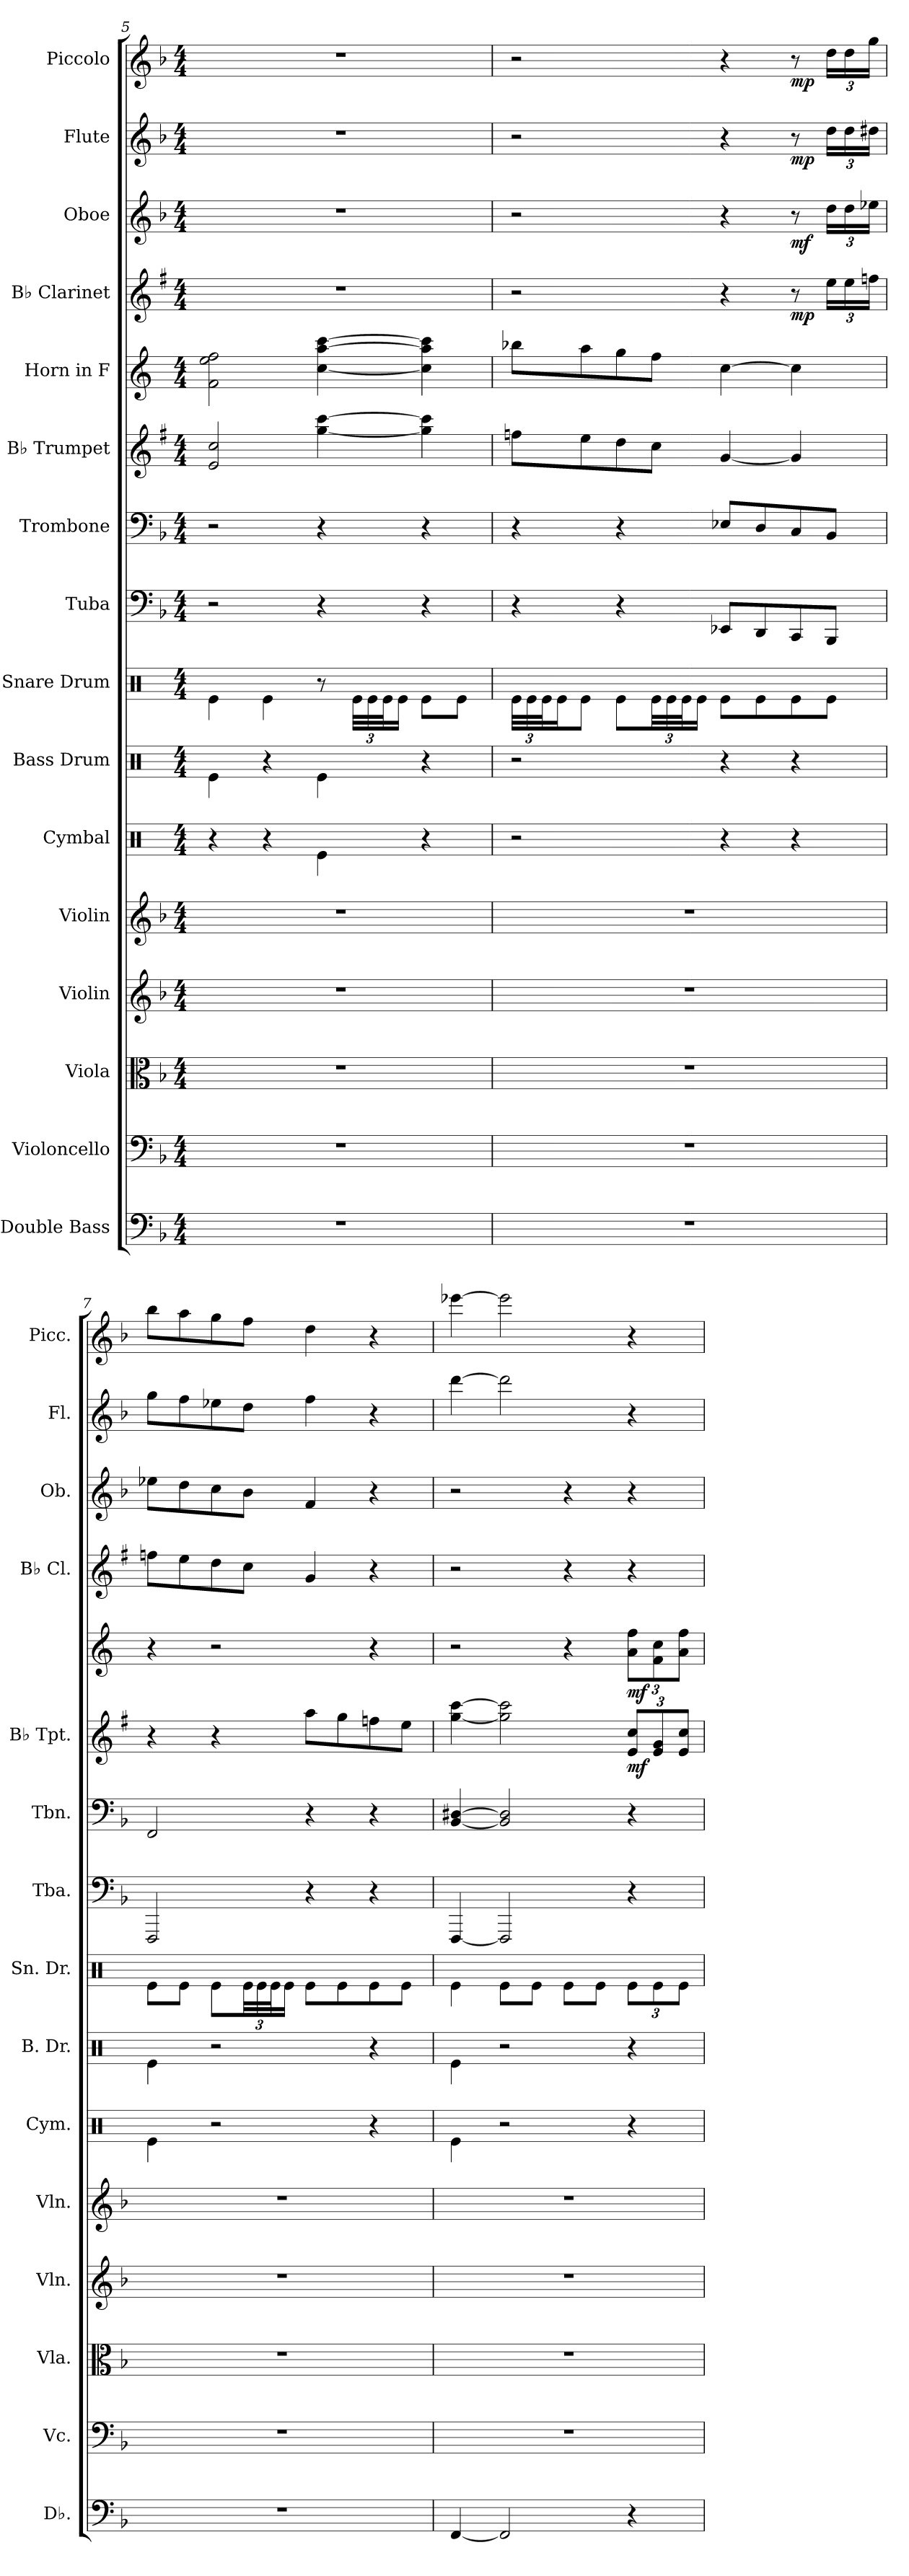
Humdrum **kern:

**kern	**kern	**kern	**kern	**kern	**kern	**kern	**kern	**kern	**kern	**kern	**dynam	**kern	**dynam	**kern	**dynam	**kern	**dynam	**kern	**dynam	**kern	**dynam
*part16	*part15	*part14	*part13	*part12	*part11	*part10	*part9	*part8	*part7	*part6	*part6	*part5	*part5	*part4	*part4	*part3	*part3	*part2	*part2	*part1	*part1
*staff16	*staff15	*staff14	*staff13	*staff12	*staff11	*staff10	*staff9	*staff8	*staff7	*staff6	*staff6	*staff5	*staff5	*staff4	*staff4	*staff3	*staff3	*staff2	*staff2	*staff1	*staff1
*I"Double Bass	*I"Violoncello	*I"Viola	*I"Violin	*I"Violin	*I"Cymbal	*I"Bass Drum	*I"Snare Drum	*I"Tuba	*I"Trombone	*I"B♭ Trumpet	*	*I"Horn in F	*	*I"B♭ Clarinet	*	*I"Oboe	*	*I"Flute	*	*I"Piccolo	*
*I'Db.	*I'Vc.	*I'Vla.	*I'Vln.	*I'Vln.	*I'Cym.	*I'B. Dr.	*I'Sn. Dr.	*I'Tba.	*I'Tbn.	*I'B♭ Tpt.	*	*	*	*I'B♭ Cl.	*	*I'Ob.	*	*I'Fl.	*	*I'Picc.	*
*clefF4	*clefF4	*clefC3	*clefG2	*clefG2	*clefX	*clefX	*clefX	*clefF4	*clefF4	*clefG2	*	*clefG2	*	*clefG2	*	*clefG2	*	*clefG2	*	*clefG2	*
*ITrd7c12	*	*	*	*	*	*	*	*	*	*ITrd1c2	*	*ITrd4c7	*	*ITrd1c2	*	*	*	*	*	*ITrd-7c-12	*
*k[b-]	*k[b-]	*k[b-]	*k[b-]	*k[b-]	*k[]	*k[]	*k[]	*k[b-]	*k[b-]	*k[b-]	*	*k[b-]	*	*k[b-]	*	*k[b-]	*	*k[b-]	*	*k[b-]	*
*M4/4	*M4/4	*M4/4	*M4/4	*M4/4	*M4/4	*M4/4	*M4/4	*M4/4	*M4/4	*M4/4	*	*M4/4	*	*M4/4	*	*M4/4	*	*M4/4	*	*M4/4	*
=5	=5	=5	=5	=5	=5	=5	=5	=5	=5	=5	=5	=5	=5	=5	=5	=5	=5	=5	=5	=5	=5
1r	1r	1r	1r	1r	4r	4Re\	4Re\	2r	2r	2d/ 2b-/	.	2B-\ 2a\ 2b-\	.	1r	.	1r	.	1r	.	1r	.
.	.	.	.	.	4r	4r	4Re\	.	.	.	.	.	.	.	.	.	.	.	.	.	.
.	.	.	.	.	4Re\	4Re\	8r	4r	4r	[4ff\ [4bb-\	.	[4f\ [4dd\ [4ff\	.	.	.	.	.	.	.	.	.
*	*	*	*	*	*	*	*Xbrackettup	*	*	*	*	*	*	*	*	*	*	*	*	*	*
.	.	.	.	.	.	.	48Re\LLL	.	.	.	.	.	.	.	.	.	.	.	.	.	.
.	.	.	.	.	.	.	48Re\	.	.	.	.	.	.	.	.	.	.	.	.	.	.
.	.	.	.	.	.	.	48Re\J	.	.	.	.	.	.	.	.	.	.	.	.	.	.
.	.	.	.	.	.	.	16Re\JJ	.	.	.	.	.	.	.	.	.	.	.	.	.	.
.	.	.	.	.	4r	4r	8Re\L	4r	4r	4ff\] 4bb-\]	.	4f\] 4dd\] 4ff\]	.	.	.	.	.	.	.	.	.
.	.	.	.	.	.	.	8Re\J	.	.	.	.	.	.	.	.	.	.	.	.	.	.
!!LO:PB:g=z
=6	=6	=6	=6	=6	=6	=6	=6	=6	=6	=6	=6	=6	=6	=6	=6	=6	=6	=6	=6	=6	=6
1r	1r	1r	1r	1r	2r	2r	48Re\LLL	4r	4r	8ee-X\L	.	8ee-X\L	.	2r	.	2r	.	2r	.	2r	.
.	.	.	.	.	.	.	48Re\	.	.	.	.	.	.	.	.	.	.	.	.	.	.
.	.	.	.	.	.	.	48Re\J	.	.	.	.	.	.	.	.	.	.	.	.	.	.
.	.	.	.	.	.	.	16Re\J	.	.	.	.	.	.	.	.	.	.	.	.	.	.
.	.	.	.	.	.	.	8Re\J	.	.	8dd\	.	8dd\	.	.	.	.	.	.	.	.	.
.	.	.	.	.	.	.	8Re\L	4r	4r	8cc\	.	8cc\	.	.	.	.	.	.	.	.	.
.	.	.	.	.	.	.	48Re\LL	.	.	8b-\J	.	8b-\J	.	.	.	.	.	.	.	.	.
.	.	.	.	.	.	.	48Re\	.	.	.	.	.	.	.	.	.	.	.	.	.	.
.	.	.	.	.	.	.	48Re\J	.	.	.	.	.	.	.	.	.	.	.	.	.	.
.	.	.	.	.	.	.	16Re\JJ	.	.	.	.	.	.	.	.	.	.	.	.	.	.
.	.	.	.	.	4r	4r	8Re\L	8EE-X/L	8E-X/L	[4f/	.	[4f\	.	4r	.	4r	.	4r	.	4r	.
.	.	.	.	.	.	.	8Re\	8DD/	8D/	.	.	.	.	.	.	.	.	.	.	.	.
!	!	!	!	!	!	!	!	!	!	!	!	!	!	!	!LO:DY:b	!	!LO:DY:b	!	!LO:DY:b	!	!LO:DY:b
.	.	.	.	.	4r	4r	8Re\	8CC/	8C/	4f/]	.	4f\]	.	8r	mp	8r	mf	8r	mp	8r	mp
*	*	*	*	*	*	*	*	*	*	*	*	*	*	*Xbrackettup	*	*Xbrackettup	*	*Xbrackettup	*	*Xbrackettup	*
.	.	.	.	.	.	.	8Re\J	8BBB-/J	8BB-/J	.	.	.	.	24dd\LL	.	24dd\LL	.	24dd\LL	.	24ddd\LL	.
.	.	.	.	.	.	.	.	.	.	.	.	.	.	24dd\	.	24dd\	.	24dd\	.	24ddd\	.
.	.	.	.	.	.	.	.	.	.	.	.	.	.	24ee-X\JJ	.	24ee-X\JJ	.	24dd#X\JJ	.	24ggg\JJ	.
=7	=7	=7	=7	=7	=7	=7	=7	=7	=7	=7	=7	=7	=7	=7	=7	=7	=7	=7	=7	=7	=7
1r	1r	1r	1r	1r	4Re\	4Re\	8Re\L	2FFF/	2FF/	4r	.	4r	.	8ee-X\L	.	8ee-X\L	.	8gg\L	.	8bbb-\L	.
.	.	.	.	.	.	.	8Re\J	.	.	.	.	.	.	8dd\	.	8dd\	.	8ff\	.	8aaa\	.
.	.	.	.	.	2r	2r	8Re\L	.	.	4r	.	2r	.	8cc\	.	8cc\	.	8ee-X\	.	8ggg\	.
.	.	.	.	.	.	.	48Re\LL	.	.	.	.	.	.	8b-\J	.	8b-\J	.	8dd\J	.	8fff\J	.
.	.	.	.	.	.	.	48Re\	.	.	.	.	.	.	.	.	.	.	.	.	.	.
.	.	.	.	.	.	.	48Re\J	.	.	.	.	.	.	.	.	.	.	.	.	.	.
.	.	.	.	.	.	.	16Re\JJ	.	.	.	.	.	.	.	.	.	.	.	.	.	.
.	.	.	.	.	.	.	8Re\L	4r	4r	8gg\L	.	.	.	4f/	.	4f/	.	4ff\	.	4ddd\	.
.	.	.	.	.	.	.	8Re\	.	.	8ff\	.	.	.	.	.	.	.	.	.	.	.
.	.	.	.	.	4r	4r	8Re\	4r	4r	8ee-X\	.	4r	.	4r	.	4r	.	4r	.	4r	.
.	.	.	.	.	.	.	8Re\J	.	.	8dd\J	.	.	.	.	.	.	.	.	.	.	.
=8	=8	=8	=8	=8	=8	=8	=8	=8	=8	=8	=8	=8	=8	=8	=8	=8	=8	=8	=8	=8	=8
[4FFF/	1r	1r	1r	1r	4Re\	4Re\	4Re\	[4FFF/	[4BB-/ [4D#X/	[4ff\ [4bb-\	.	2r	.	2r	.	2r	.	[4ddd\	.	[4eeee-X\	.
2FFF/]	.	.	.	.	2r	2r	8Re\L	2FFF/]	2BB-/] 2D#/]	2ff\] 2bb-\]	.	.	.	.	.	.	.	2ddd\]	.	2eeee-\]	.
.	.	.	.	.	.	.	8Re\J	.	.	.	.	.	.	.	.	.	.	.	.	.	.
.	.	.	.	.	.	.	8Re\L	.	.	.	.	4r	.	4r	.	4r	.	.	.	.	.
.	.	.	.	.	.	.	8Re\J	.	.	.	.	.	.	.	.	.	.	.	.	.	.
*	*	*	*	*	*	*	*	*	*	*Xbrackettup	*	*Xbrackettup	*	*	*	*	*	*	*	*	*
!	!	!	!	!	!	!	!	!	!	!	!LO:DY:b	!	!LO:DY:b	!	!	!	!	!	!	!	!
4r	.	.	.	.	4r	4r	12Re\L	4r	4r	12d/ 12b-/L	mf	12d\ 12b-\L	mf	4r	.	4r	.	4r	.	4r	.
.	.	.	.	.	.	.	12Re\	.	.	12d/ 12f/	.	12B-\ 12f\	.	.	.	.	.	.	.	.	.
.	.	.	.	.	.	.	12Re\J	.	.	12d/ 12b-/J	.	12d\ 12b-\J	.	.	.	.	.	.	.	.	.
=	=	=	=	=	=	=	=	=	=	=	=	=	=	=	=	=	=	=	=	=	=
*-	*-	*-	*-	*-	*-	*-	*-	*-	*-	*-	*-	*-	*-	*-	*-	*-	*-	*-	*-	*-	*-
